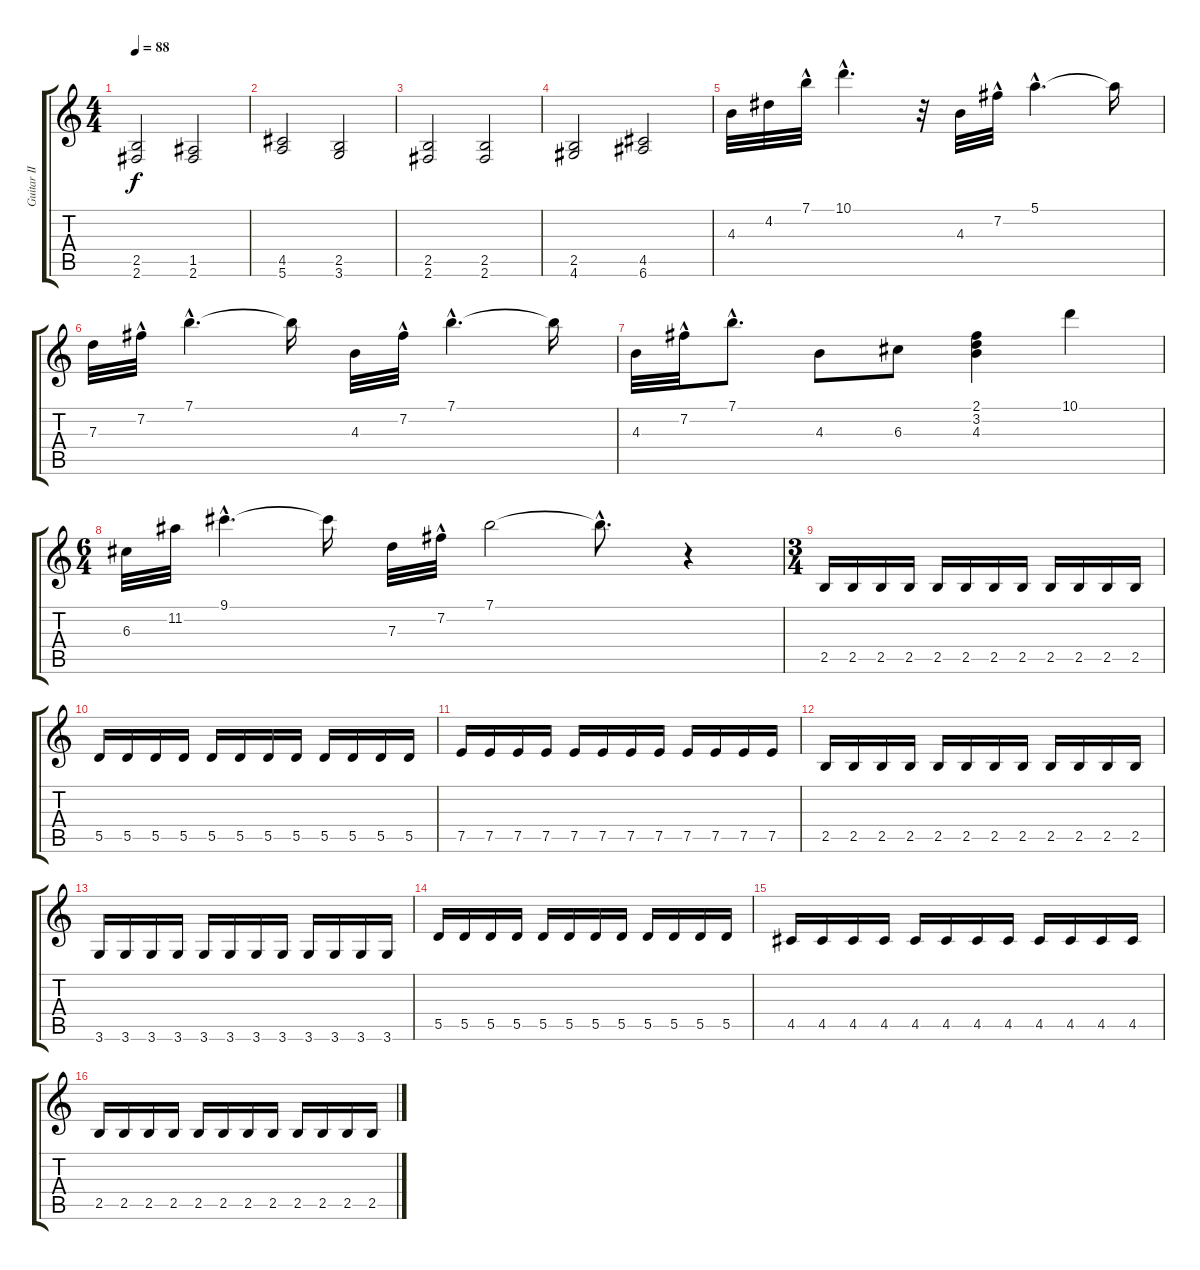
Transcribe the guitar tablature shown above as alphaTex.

\track ("Guitar II" "Guitar II") {instrument overdrivenguitar}
\staff {score tabs}
\tuning (E4 B3 G3 D3 A2 E2) {hide}
\ts (4 4)
\tempo 88
\clef g2
\ks c
(2.5 2.6).2{dy f} (1.5 2.6).2 |
(4.5 5.6).2 (2.5 3.6).2 |
(2.5 2.6).2 (2.5 2.6).2 |
(2.5 4.6).2 (4.5 6.6).2 |
4.3.32{instrument acousticguitarnylon} 4.2.32 7.1{hac}.32 10.1{hac}.4{d} r.32 4.3.32{instrument acousticguitarnylon} 7.2{hac}.32 5.1{hac}.4{d} 5.1{t}.16 |
7.3.32{instrument acousticguitarnylon} 7.2{hac}.32 7.1{hac}.4{d} 7.1{t}.16 4.3.32{instrument acousticguitarnylon} 7.2{hac}.32 7.1{hac}.4{d} 7.1{t}.16 |
4.3.32{instrument acousticguitarnylon} 7.2{hac}.32 7.1{hac}.8{d} 4.3.8 6.3.8 (2.1 3.2 4.3).4{instrument acousticguitarnylon} 10.1.4 |
\ts (6 4)
6.3.32{instrument acousticguitarnylon} 11.2.32 9.1{hac}.4{d} 9.1{t}.16 7.3.32{instrument acousticguitarnylon} 7.2{hac}.32 7.1.2 7.1{hac t}.8{d} r.4 |
\ts (3 4)
2.5.16{instrument overdrivenguitar} 2.5.16 2.5.16 2.5.16 2.5.16 2.5.16 2.5.16 2.5.16 2.5.16 2.5.16 2.5.16 2.5.16 |
5.5.16 5.5.16 5.5.16 5.5.16 5.5.16 5.5.16 5.5.16 5.5.16 5.5.16 5.5.16 5.5.16 5.5.16 |
7.5.16 7.5.16 7.5.16 7.5.16 7.5.16 7.5.16 7.5.16 7.5.16 7.5.16 7.5.16 7.5.16 7.5.16 |
2.5.16 2.5.16 2.5.16 2.5.16 2.5.16 2.5.16 2.5.16 2.5.16 2.5.16 2.5.16 2.5.16 2.5.16 |
3.6.16 3.6.16 3.6.16 3.6.16 3.6.16 3.6.16 3.6.16 3.6.16 3.6.16 3.6.16 3.6.16 3.6.16 |
5.5.16 5.5.16 5.5.16 5.5.16 5.5.16 5.5.16 5.5.16 5.5.16 5.5.16 5.5.16 5.5.16 5.5.16 |
4.5.16 4.5.16 4.5.16 4.5.16 4.5.16 4.5.16 4.5.16 4.5.16 4.5.16 4.5.16 4.5.16 4.5.16 |
2.5.16 2.5.16 2.5.16 2.5.16 2.5.16 2.5.16 2.5.16 2.5.16 2.5.16 2.5.16 2.5.16 2.5.16
